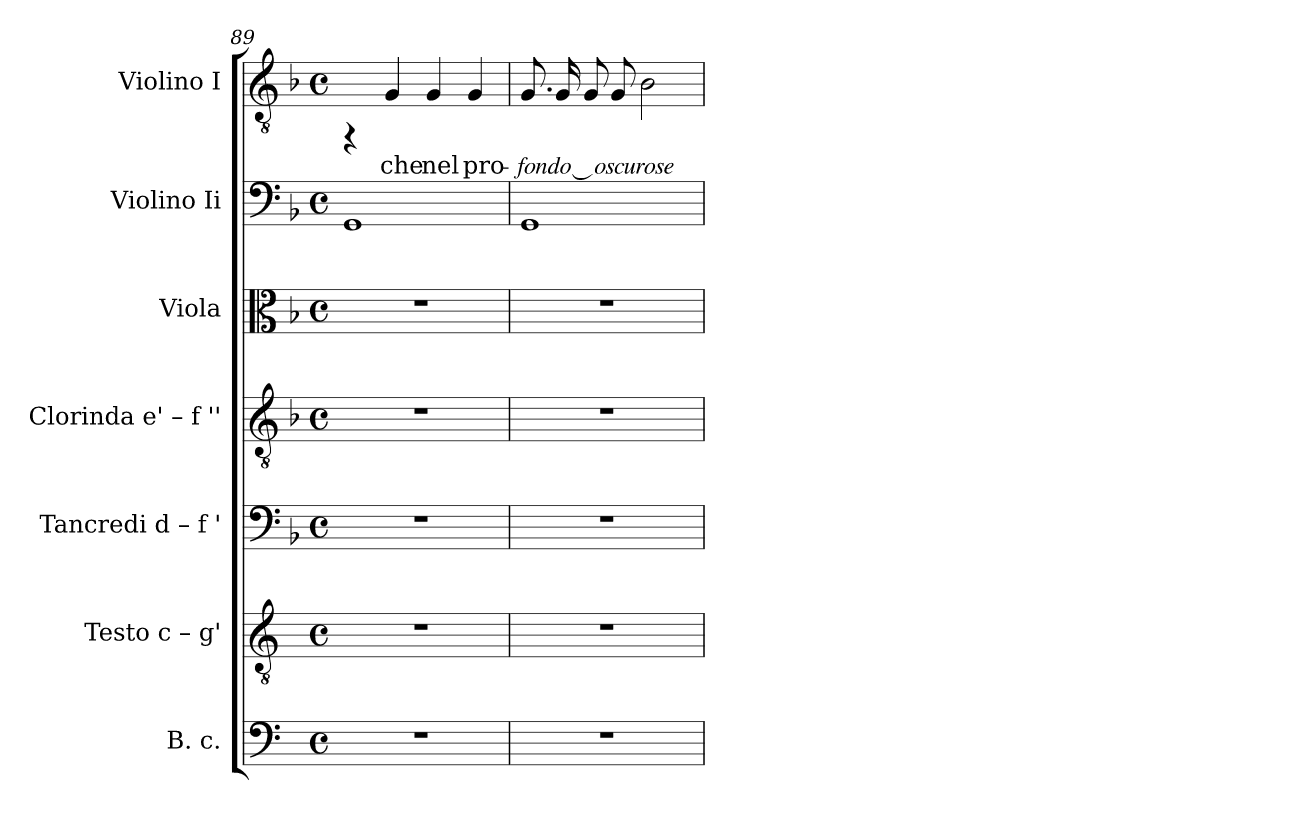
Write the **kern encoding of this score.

**kern	**kern	**kern	**kern	**kern	**kern	**kern	**text
*part7	*part6	*part5	*part4	*part3	*part2	*part1	*part1
*staff7	*staff6	*staff5	*staff4	*staff3	*staff2	*staff1	*staff1
*I"B. c.	*I"Testo  c – g'	*I"Tancredi  d – f '	*I"Clorinda  e' – f ''	*I"Viola	*I"Violino Ii	*I"Violino I	*
*clefF4	*clefGv2	*clefF4	*clefGv2	*clefC3	*clefF4	*clefGv2	*
*k[]	*k[]	*k[b-]	*k[b-]	*k[b-]	*k[b-]	*k[b-]	*
*C:	*C:	*F:	*F:	*F:	*F:	*F:	*
*M4/4	*M4/4	*M4/4	*M4/4	*M4/4	*M4/4	*M4/4	*
*met(c)	*met(c)	*met(c)	*met(c)	*met(c)	*met(c)	*met(c)	*
=89	=89	=89	=89	=89	=89	=89	=89
1r	1r	1r	1r	1r	1GG	4rFF	.
!	!	!	!	!	!	!	!LO:LY:b:cj
.	.	.	.	.	.	4G/	che
!	!	!	!	!	!	!	!LO:LY:b:cj
.	.	.	.	.	.	4G/	nel
!	!	!	!	!	!	!	!LO:LY:b:cj
.	.	.	.	.	.	4G/	pro-
=90	=90	=90	=90	=90	=90	=90	=90
!	!	!	!	!	!	!	!LO:LY:b:cj
1r	1r	1r	1r	1r	1GG	8.G/	-fondo‿oscurose-
!	!	!	!	!	!	!	!LO:LY:b:cj
.	.	.	.	.	.	16G/	--
!	!	!	!	!	!	!	!LO:LY:b:cj
.	.	.	.	.	.	8G/	--
!	!	!	!	!	!	!	!LO:LY:b:cj
.	.	.	.	.	.	8G/	--
!	!	!	!	!	!	!	!LO:LY:b:cj
.	.	.	.	.	.	2B-\	--
=	=	=	=	=	=	=	=
*-	*-	*-	*-	*-	*-	*-	*-
